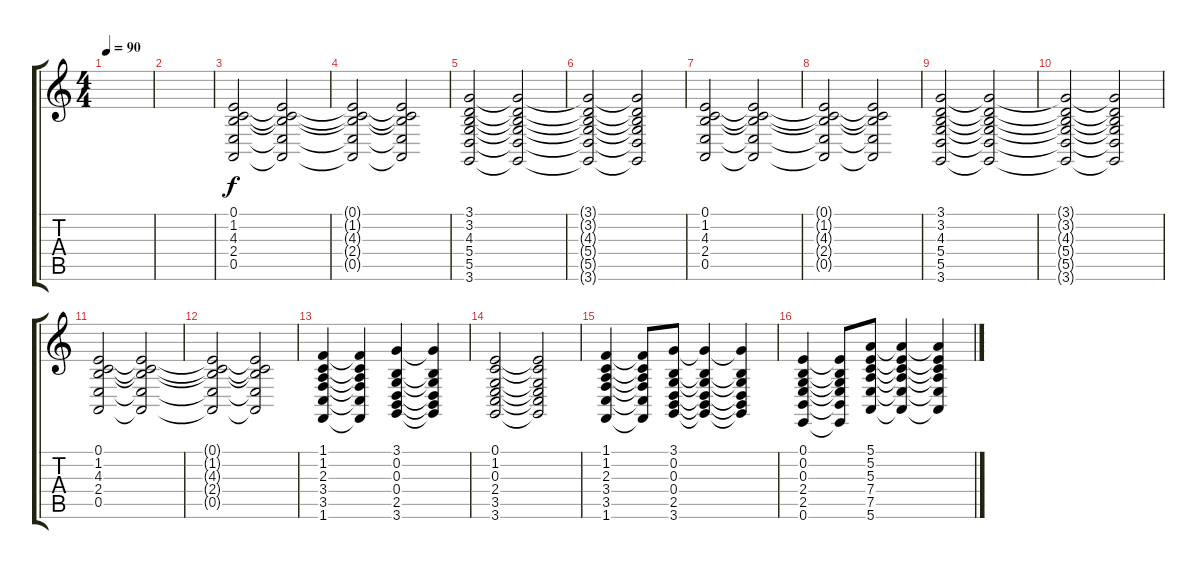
\track "" {instrument lead6voice}
\staff {score tabs}
\tuning (E4 B3 G3 D3 A2 E2) {hide}
\ts (4 4)
\tempo 90
\clef g2
\ks c
|
|
(0.1 1.2 4.3 2.4 0.5).2 (0.1{t} 1.2{t} 4.3{t} 2.4{t} 0.5{t}).2 |
(0.1{t} 1.2{t} 4.3{t} 2.4{t} 0.5{t}).2 (0.1{t} 1.2{t} 4.3{t} 2.4{t} 0.5{t}).2 |
(3.1 3.2 4.3 5.4 5.5 3.6).2 (3.1{t} 3.2{t} 4.3{t} 5.4{t} 5.5{t} 3.6{t}).2 |
(3.1{t} 3.2{t} 4.3{t} 5.4{t} 5.5{t} 3.6{t}).2 (3.1{t} 3.2{t} 4.3{t} 5.4{t} 5.5{t} 3.6{t}).2 |
(0.1 1.2 4.3 2.4 0.5).2 (0.1{t} 1.2{t} 4.3{t} 2.4{t} 0.5{t}).2 |
(0.1{t} 1.2{t} 4.3{t} 2.4{t} 0.5{t}).2 (0.1{t} 1.2{t} 4.3{t} 2.4{t} 0.5{t}).2 |
(3.1 3.2 4.3 5.4 5.5 3.6).2 (3.1{t} 3.2{t} 4.3{t} 5.4{t} 5.5{t} 3.6{t}).2 |
(3.1{t} 3.2{t} 4.3{t} 5.4{t} 5.5{t} 3.6{t}).2 (3.1{t} 3.2{t} 4.3{t} 5.4{t} 5.5{t} 3.6{t}).2 |
(0.1 1.2 4.3 2.4 0.5).2 (0.1{t} 1.2{t} 4.3{t} 2.4{t} 0.5{t}).2 |
(0.1{t} 1.2{t} 4.3{t} 2.4{t} 0.5{t}).2 (0.1{t} 1.2{t} 4.3{t} 2.4{t} 0.5{t}).2 |
(1.1 1.2 2.3 3.4 3.5 1.6).4 (1.1{t} 1.2{t} 2.3{t} 3.4{t} 3.5{t} 1.6{t}).4 (3.1 0.2 0.3 0.4 2.5 3.6).4 (3.1{t} 0.2{t} 0.3{t} 0.4{t} 2.5{t} 3.6{t}).4 |
(0.1 1.2 0.3 2.4 3.5 3.6).2 (0.1{t} 1.2{t} 0.3{t} 2.4{t} 3.5{t} 3.6{t}).2 |
(1.1 1.2 2.3 3.4 3.5 1.6).4 (1.1{t} 1.2{t} 2.3{t} 3.4{t} 3.5{t} 1.6{t}).8 (3.1 0.2 0.3 0.4 2.5 3.6).8 (3.1{t} 0.2{t} 0.3{t} 0.4{t} 2.5{t} 3.6{t}).4 (3.1{t} 0.2{t} 0.3{t} 0.4{t} 2.5{t} 3.6{t}).4 |
(0.1 0.2 0.3 2.4 2.5 0.6).4 (0.1{t} 0.2{t} 0.3{t} 2.4{t} 2.5{t} 0.6{t}).8 (5.1 5.2 5.3 7.4 7.5 5.6).8 (5.1{t} 5.2{t} 5.3{t} 7.4{t} 7.5{t} 5.6{t}).4 (5.1{t} 5.2{t} 5.3{t} 7.4{t} 7.5{t} 5.6{t}).4
